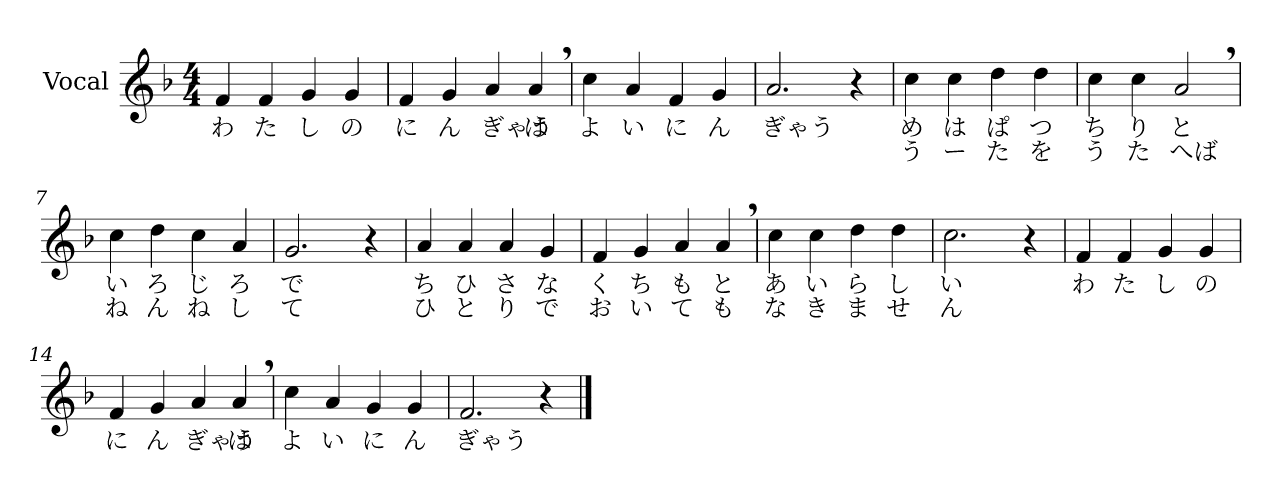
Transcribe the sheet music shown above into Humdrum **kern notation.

**kern	**text	**text
*part1	*part1	*part1
*staff1	*staff1	*staff1
*I"Vocal	*	*
*I'Vo.	*	*
*clefG2	*	*
*k[b-]	*	*
*M4/4	*	*
*MM104	*	*
=1	=1	=1
!	!LO:LY:b	!
4f/	わ	.
!	!LO:LY:b	!
4f/	た	.
!	!LO:LY:b	!
4g/	し	.
!	!LO:LY:b	!
4g/	の	.
=2	=2	=2
!	!LO:LY:b	!
4f/	に	.
!	!LO:LY:b	!
4g/	ん	.
!	!LO:LY:b	!
4a/	ぎゃう	.
!	!LO:LY:b	!
4a,/	は	.
=3	=3	=3
!	!LO:LY:b	!
4cc\	よ	.
!	!LO:LY:b	!
4a/	い	.
!	!LO:LY:b	!
4f/	に	.
!	!LO:LY:b	!
4g/	ん	.
=4	=4	=4
!	!LO:LY:b	!
2.a/	ぎゃう	.
4r	.	.
!!LO:LB:g=z
=5	=5	=5
!	!LO:LY:b	!LO:LY:b
4cc\	め	う
!	!LO:LY:b	!LO:LY:b
4cc\	は	ー
!	!LO:LY:b	!LO:LY:b
4dd\	ぱ	た
!	!LO:LY:b	!LO:LY:b
4dd\	つ	を
=6	=6	=6
!	!LO:LY:b	!LO:LY:b
4cc\	ち	う
!	!LO:LY:b	!LO:LY:b
4cc\	り	た
!	!LO:LY:b	!LO:LY:b
2a,/	と	へば
=7	=7	=7
!	!LO:LY:b	!LO:LY:b
4cc\	い	ね
!	!LO:LY:b	!LO:LY:b
4dd\	ろ	ん
!	!LO:LY:b	!LO:LY:b
4cc\	じ	ね
!	!LO:LY:b	!LO:LY:b
4a/	ろ	し
=8	=8	=8
!	!LO:LY:b	!LO:LY:b
2.g/	で	て
4r	.	.
!!LO:LB:g=z
=9	=9	=9
!	!LO:LY:b	!LO:LY:b
4a/	ち	ひ
!	!LO:LY:b	!LO:LY:b
4a/	ひ	と
!	!LO:LY:b	!LO:LY:b
4a/	さ	り
!	!LO:LY:b	!LO:LY:b
4g/	な	で
=10	=10	=10
!	!LO:LY:b	!LO:LY:b
4f/	く	お
!	!LO:LY:b	!LO:LY:b
4g/	ち	い
!	!LO:LY:b	!LO:LY:b
4a/	も	て
!	!LO:LY:b	!LO:LY:b
4a,/	と	も
=11	=11	=11
!	!LO:LY:b	!LO:LY:b
4cc\	あ	な
!	!LO:LY:b	!LO:LY:b
4cc\	い	き
!	!LO:LY:b	!LO:LY:b
4dd\	ら	ま
!	!LO:LY:b	!LO:LY:b
4dd\	し	せ
=12	=12	=12
!	!LO:LY:b	!LO:LY:b
2.cc\	い	ん
4r	.	.
!!LO:LB:g=z
=13	=13	=13
!	!LO:LY:b	!
4f/	わ	.
!	!LO:LY:b	!
4f/	た	.
!	!LO:LY:b	!
4g/	し	.
!	!LO:LY:b	!
4g/	の	.
=14	=14	=14
!	!LO:LY:b	!
4f/	に	.
!	!LO:LY:b	!
4g/	ん	.
!	!LO:LY:b	!
4a/	ぎゃう	.
!	!LO:LY:b	!
4a,/	は	.
=15	=15	=15
!	!LO:LY:b	!
4cc\	よ	.
!	!LO:LY:b	!
4a/	い	.
!	!LO:LY:b	!
4g/	に	.
!	!LO:LY:b	!
4g/	ん	.
=16	=16	=16
!	!LO:LY:b	!
2.f/	ぎゃう	.
4r	.	.
==	==	==
*-	*-	*-
